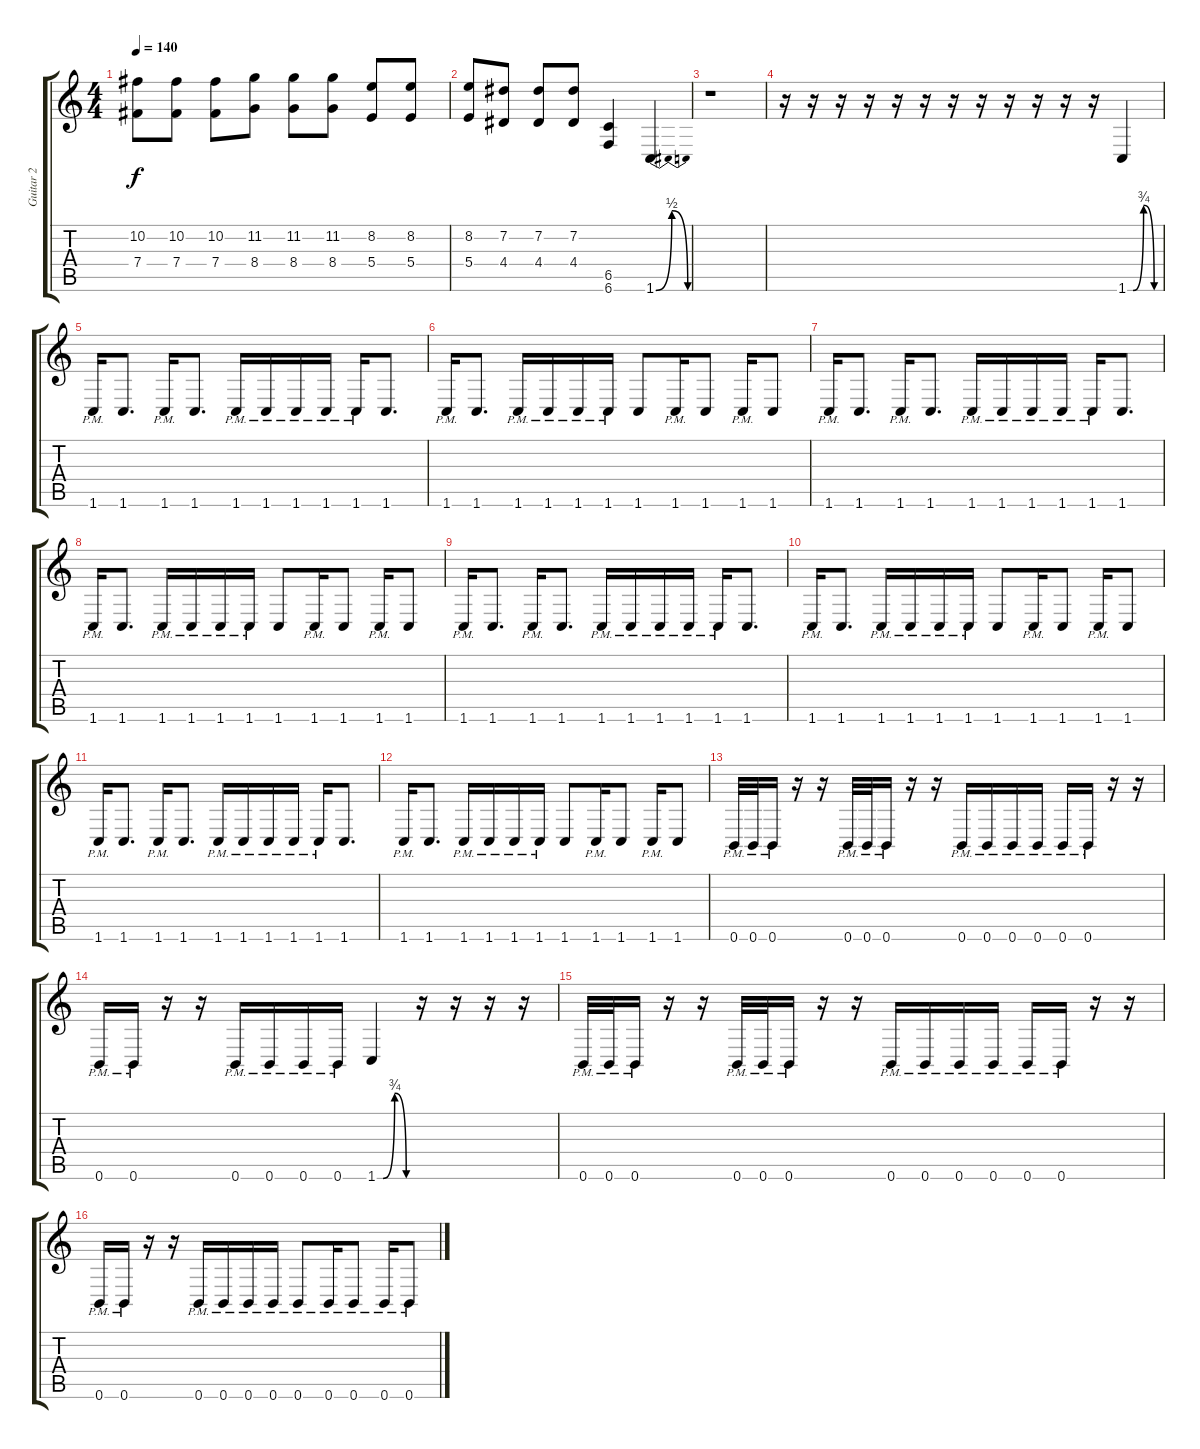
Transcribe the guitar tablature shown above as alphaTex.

\track ("Guitar 2" "Guitar 2") {instrument distortionguitar}
\staff {score tabs}
\tuning (Db4 Ab3 E3 B2 Gb2 B1) {hide}
\ts (4 4)
\tempo 140
\clef g2
\ks c
(10.2 7.4).8{dy f} (10.2 7.4).8 (10.2 7.4).8 (11.2 8.4).8 (11.2 8.4).8 (11.2 8.4).8 (8.2 5.4).8 (8.2 5.4).8 |
(8.2 5.4).8 (7.2 4.4).8 (7.2 4.4).8 (7.2 4.4).8 (6.5 6.6).4 1.6{be (bendrelease 0 0 30 2 30 2 60 0)}.4 |
r.1 |
r.16 r.16 r.16 r.16 r.16 r.16 r.16 r.16 r.16 r.16 r.16 r.16 1.6{be (custom 0 0 10 0 30 3 50 0 60 0)}.4 |
1.6{pm}.16 1.6.8{d} 1.6{pm}.16 1.6.8{d} 1.6{pm}.16 1.6{pm}.16 1.6{pm}.16 1.6{pm}.16 1.6{pm}.16 1.6.8{d} |
1.6{pm}.16 1.6.8{d} 1.6{pm}.16 1.6{pm}.16 1.6{pm}.16 1.6{pm}.16 1.6.8 1.6{pm}.16 1.6.8 1.6{pm}.16 1.6.8 |
1.6{pm}.16 1.6.8{d} 1.6{pm}.16 1.6.8{d} 1.6{pm}.16 1.6{pm}.16 1.6{pm}.16 1.6{pm}.16 1.6{pm}.16 1.6.8{d} |
1.6{pm}.16 1.6.8{d} 1.6{pm}.16 1.6{pm}.16 1.6{pm}.16 1.6{pm}.16 1.6.8 1.6{pm}.16 1.6.8 1.6{pm}.16 1.6.8 |
1.6{pm}.16 1.6.8{d} 1.6{pm}.16 1.6.8{d} 1.6{pm}.16 1.6{pm}.16 1.6{pm}.16 1.6{pm}.16 1.6{pm}.16 1.6.8{d} |
1.6{pm}.16 1.6.8{d} 1.6{pm}.16 1.6{pm}.16 1.6{pm}.16 1.6{pm}.16 1.6.8 1.6{pm}.16 1.6.8 1.6{pm}.16 1.6.8 |
1.6{pm}.16 1.6.8{d} 1.6{pm}.16 1.6.8{d} 1.6{pm}.16 1.6{pm}.16 1.6{pm}.16 1.6{pm}.16 1.6{pm}.16 1.6.8{d} |
1.6{pm}.16 1.6.8{d} 1.6{pm}.16 1.6{pm}.16 1.6{pm}.16 1.6{pm}.16 1.6.8 1.6{pm}.16 1.6.8 1.6{pm}.16 1.6.8 |
0.6{pm}.32 0.6{pm}.32 0.6{pm}.16 r.16 r.16 0.6{pm}.32 0.6{pm}.32 0.6{pm}.16 r.16 r.16 0.6{pm}.16 0.6{pm}.16 0.6{pm}.16 0.6{pm}.16 0.6{pm}.16 0.6{pm}.16 r.16 r.16 |
0.6{pm}.16 0.6{pm}.16 r.16 r.16 0.6{pm}.16 0.6{pm}.16 0.6{pm}.16 0.6{pm}.16 1.6{be (custom 0 0 10 0 30 3 50 0 60 0)}.4 r.16 r.16 r.16 r.16 |
0.6{pm}.32 0.6{pm}.32 0.6{pm}.16 r.16 r.16 0.6{pm}.32 0.6{pm}.32 0.6{pm}.16 r.16 r.16 0.6{pm}.16 0.6{pm}.16 0.6{pm}.16 0.6{pm}.16 0.6{pm}.16 0.6{pm}.16 r.16 r.16 |
0.6{pm}.16 0.6{pm}.16 r.16 r.16 0.6{pm}.16 0.6{pm}.16 0.6{pm}.16 0.6{pm}.16 0.6{pm}.8 0.6{pm}.16 0.6{pm}.8 0.6{pm}.16 0.6{pm}.8
